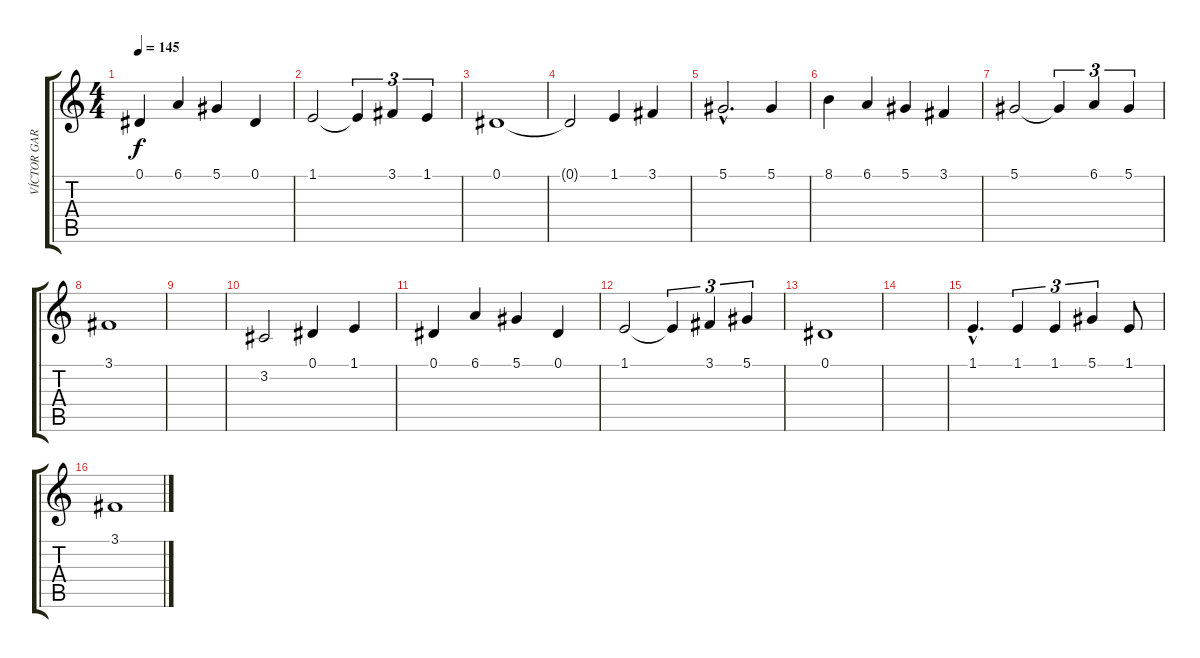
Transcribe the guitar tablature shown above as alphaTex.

\track ("VÍCTOR GARCÍA" "VÍCTOR GAR") {instrument clarinet}
\staff {score tabs}
\tuning (Eb4 Bb3 Gb3 Db3 Ab2 Eb2) {hide}
\ts (4 4)
\tempo 145
\clef g2
\ks c
0.1.4{dy f} 6.1.4 5.1.4 0.1.4 |
1.1.2 1.1{t}.4{tu (3 2)} 3.1.4{tu (3 2)} 1.1.4{tu (3 2)} |
0.1.1 |
0.1{t}.2 1.1.4 3.1.4 |
5.1{hac}.2{d} 5.1.4 |
8.1.4 6.1.4 5.1.4 3.1.4 |
5.1.2 5.1{t}.4{tu (3 2)} 6.1.4{tu (3 2)} 5.1.4{tu (3 2)} |
3.1.1 |
|
3.2.2 0.1.4 1.1.4 |
0.1.4 6.1.4 5.1.4 0.1.4 |
1.1.2 1.1{t}.4{tu (3 2)} 3.1.4{tu (3 2)} 5.1.4{tu (3 2)} |
0.1.1 |
|
1.1{hac}.4{d} 1.1.4{tu (3 2)} 1.1.4{tu (3 2)} 5.1.4{tu (3 2)} 1.1.8 |
3.1.1
